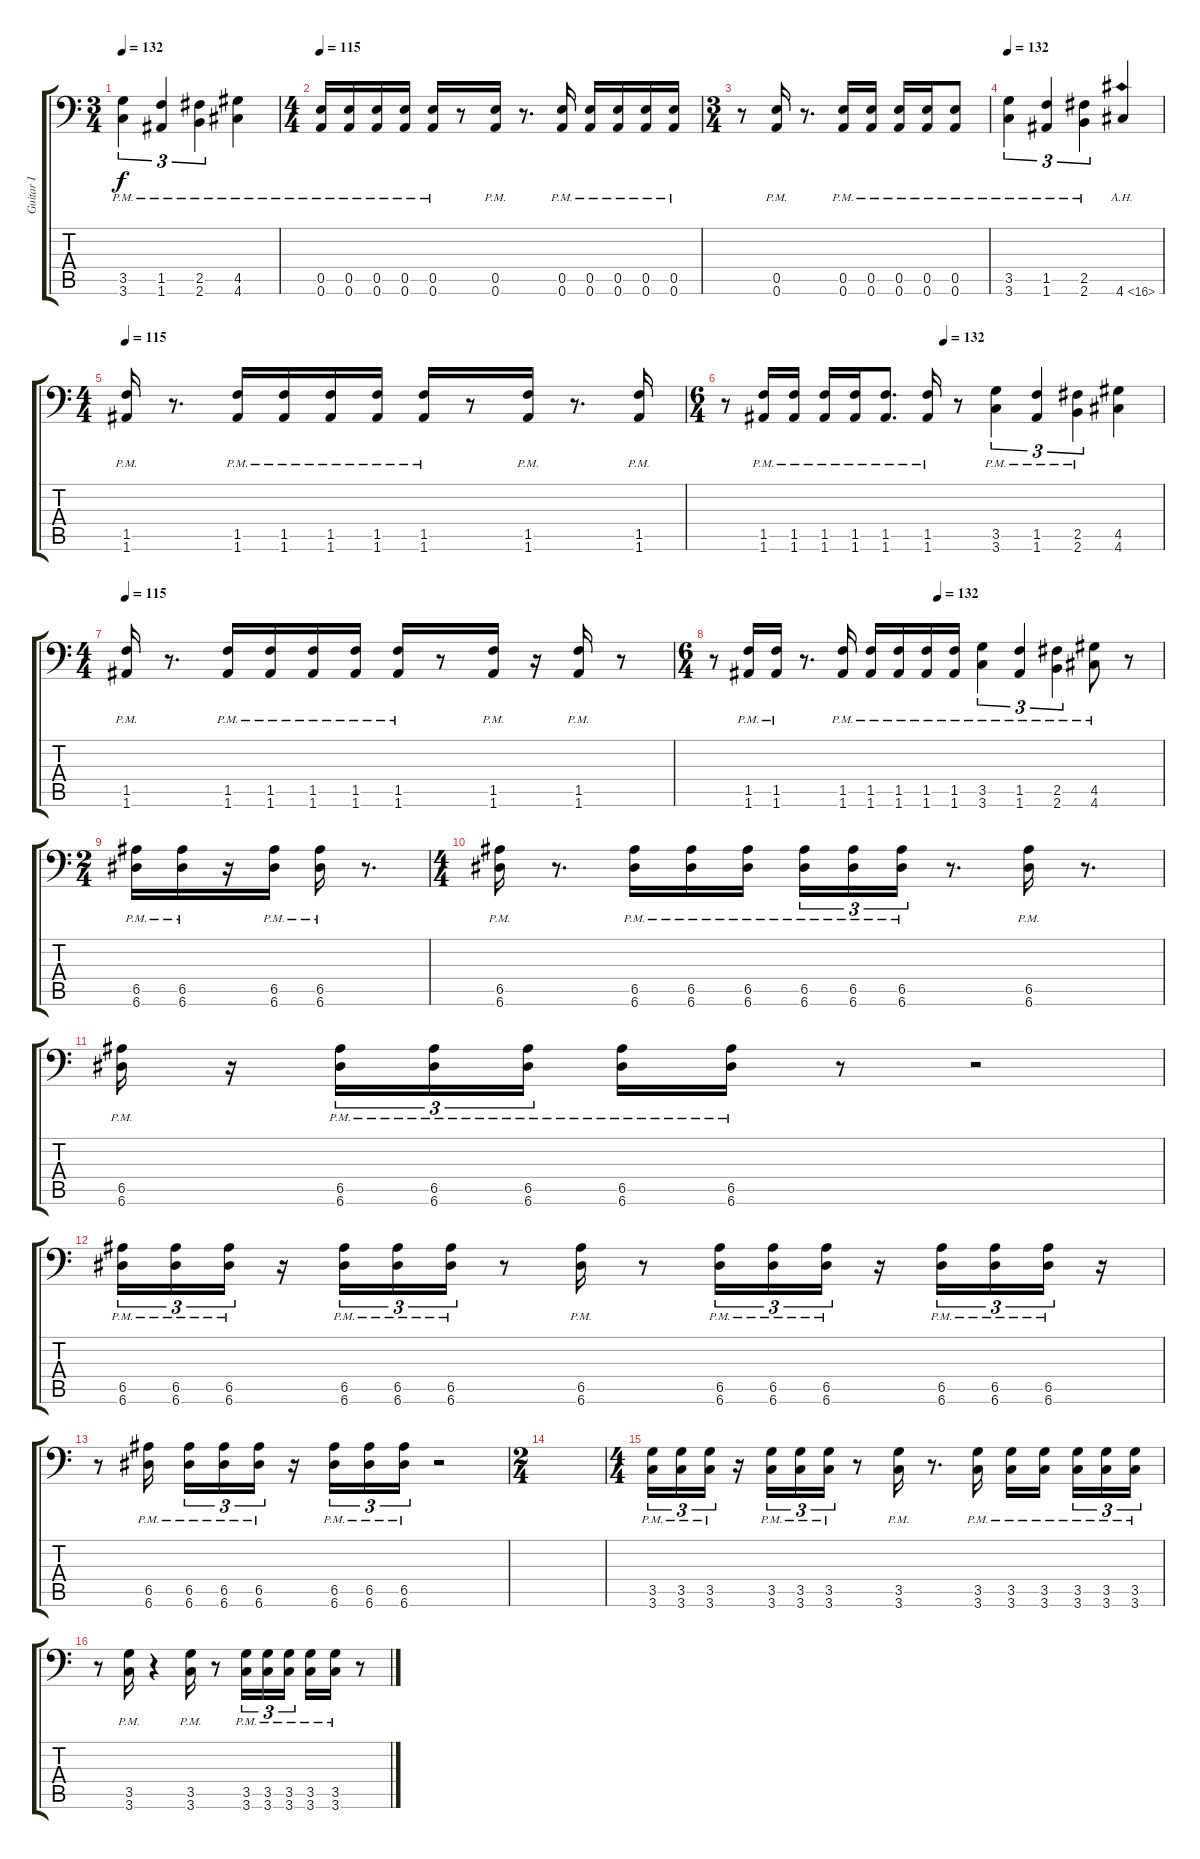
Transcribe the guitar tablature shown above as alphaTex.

\track ("Guitar I" "Guitar I") {instrument distortionguitar}
\staff {score tabs}
\tuning (B3 Gb3 D3 A2 E2 A1) {hide}
\ts (3 4)
\tempo 132
\clef f4
\ks c
(3.5{pm} 3.6{pm}).4{tu (3 2) dy f} (1.5{pm} 1.6{pm}).4{tu (3 2)} (2.5{pm} 2.6{pm}).4{tu (3 2)} (4.5{pm} 4.6{pm}).4 |
\ts (4 4)
\tempo 115
(0.5{pm} 0.6{pm}).16 (0.5{pm} 0.6{pm}).16 (0.5{pm} 0.6{pm}).16 (0.5{pm} 0.6{pm}).16 (0.5{pm} 0.6{pm}).16 r.8 (0.5{pm} 0.6{pm}).16 r.8{d} (0.5{pm} 0.6{pm}).16 (0.5{pm} 0.6{pm}).16 (0.5{pm} 0.6{pm}).16 (0.5{pm} 0.6{pm}).16 (0.5{pm} 0.6{pm}).16 |
\ts (3 4)
r.8 (0.5{pm} 0.6{pm}).16 r.8{d} (0.5{pm} 0.6{pm}).16 (0.5{pm} 0.6{pm}).16 (0.5{pm} 0.6{pm}).16 (0.5{pm} 0.6{pm}).16 (0.5{pm} 0.6{pm}).8 |
\tempo 132
(3.5{pm} 3.6{pm}).4{tu (3 2)} (1.5{pm} 1.6{pm}).4{tu (3 2)} (2.5{pm} 2.6{pm}).4{tu (3 2)} 4.6{ah 12}.4 |
\ts (4 4)
\tempo 115
(1.5{pm} 1.6{pm}).16 r.8{d} (1.5{pm} 1.6{pm}).16 (1.5{pm} 1.6{pm}).16 (1.5{pm} 1.6{pm}).16 (1.5{pm} 1.6{pm}).16 (1.5{pm} 1.6{pm}).16 r.8 (1.5{pm} 1.6{pm}).16 r.8{d} (1.5{pm} 1.6{pm}).16 |
\ts (6 4)
\tempo (132 0.5)
r.8 (1.5{pm} 1.6{pm}).16 (1.5{pm} 1.6{pm}).16 (1.5{pm} 1.6{pm}).16 (1.5{pm} 1.6{pm}).16 (1.5{pm} 1.6{pm}).8{d} (1.5{pm} 1.6{pm}).16 r.8 (3.5{pm} 3.6{pm}).4{tu (3 2)} (1.5{pm} 1.6{pm}).4{tu (3 2)} (2.5{pm} 2.6{pm}).4{tu (3 2)} (4.5 4.6).4 |
\ts (4 4)
\tempo 115
(1.5{pm} 1.6{pm}).16 r.8{d} (1.5{pm} 1.6{pm}).16 (1.5{pm} 1.6{pm}).16 (1.5{pm} 1.6{pm}).16 (1.5{pm} 1.6{pm}).16 (1.5{pm} 1.6{pm}).16 r.8 (1.5{pm} 1.6{pm}).16 r.16 (1.5{pm} 1.6{pm}).16 r.8 |
\ts (6 4)
\tempo (132 0.5)
r.8 (1.5{pm} 1.6{pm}).16 (1.5{pm} 1.6{pm}).16 r.8{d} (1.5{pm} 1.6{pm}).16 (1.5{pm} 1.6{pm}).16 (1.5{pm} 1.6{pm}).16 (1.5{pm} 1.6{pm}).16 (1.5{pm} 1.6{pm}).16 (3.5{pm} 3.6{pm}).4{tu (3 2)} (1.5{pm} 1.6{pm}).4{tu (3 2)} (2.5{pm} 2.6{pm}).4{tu (3 2)} (4.5{pm} 4.6{pm}).8 r.8 |
\ts (2 4)
(6.5{pm} 6.6{pm}).16 (6.5{pm} 6.6{pm}).16 r.16 (6.5{pm} 6.6{pm}).16 (6.5{pm} 6.6{pm}).16 r.8{d} |
\ts (4 4)
(6.5{pm} 6.6{pm}).16 r.8{d} (6.5{pm} 6.6{pm}).16 (6.5{pm} 6.6{pm}).16 (6.5{pm} 6.6{pm}).16{beam splitsecondary} (6.5{pm} 6.6{pm}).16{tu (3 2)} (6.5{pm} 6.6{pm}).16{tu (3 2)} (6.5{pm} 6.6{pm}).16{tu (3 2)} r.8{d} (6.5{pm} 6.6{pm}).16 r.8{d} |
(6.5{pm} 6.6{pm}).16 r.16 (6.5{pm} 6.6{pm}).16{tu (3 2)} (6.5{pm} 6.6{pm}).16{tu (3 2)} (6.5{pm} 6.6{pm}).16{tu (3 2)} (6.5{pm} 6.6{pm}).16 (6.5{pm} 6.6{pm}).16 r.8 r.2 |
(6.5{pm} 6.6{pm}).16{tu (3 2)} (6.5{pm} 6.6{pm}).16{tu (3 2)} (6.5{pm} 6.6{pm}).16{tu (3 2)} r.16 (6.5{pm} 6.6{pm}).16{tu (3 2)} (6.5{pm} 6.6{pm}).16{tu (3 2)} (6.5{pm} 6.6{pm}).16{tu (3 2)} r.8 (6.5{pm} 6.6{pm}).16 r.8 (6.5{pm} 6.6{pm}).16{tu (3 2)} (6.5{pm} 6.6{pm}).16{tu (3 2)} (6.5{pm} 6.6{pm}).16{tu (3 2)} r.16 (6.5{pm} 6.6{pm}).16{tu (3 2)} (6.5{pm} 6.6{pm}).16{tu (3 2)} (6.5{pm} 6.6{pm}).16{tu (3 2)} r.16 |
r.8 (6.5{pm} 6.6{pm}).16{beam splitsecondary} (6.5{pm} 6.6{pm}).16{tu (3 2)} (6.5{pm} 6.6{pm}).16{tu (3 2)} (6.5{pm} 6.6{pm}).16{tu (3 2)} r.16 (6.5{pm} 6.6{pm}).16{tu (3 2)} (6.5{pm} 6.6{pm}).16{tu (3 2)} (6.5{pm} 6.6{pm}).16{tu (3 2)} r.2 |
\ts (2 4)
|
\ts (4 4)
(3.5{pm} 3.6{pm}).16{tu (3 2)} (3.5{pm} 3.6{pm}).16{tu (3 2)} (3.5{pm} 3.6{pm}).16{tu (3 2)} r.16 (3.5{pm} 3.6{pm}).16{tu (3 2)} (3.5{pm} 3.6{pm}).16{tu (3 2)} (3.5{pm} 3.6{pm}).16{tu (3 2)} r.8 (3.5{pm} 3.6{pm}).16 r.8{d} (3.5{pm} 3.6{pm}).16 (3.5{pm} 3.6{pm}).16 (3.5{pm} 3.6{pm}).16{beam splitsecondary} (3.5{pm} 3.6{pm}).16{tu (3 2)} (3.5{pm} 3.6{pm}).16{tu (3 2)} (3.5{pm} 3.6{pm}).16{tu (3 2)} |
r.8 (3.5{pm} 3.6{pm}).16 r.4 (3.5{pm} 3.6{pm}).16 r.8 (3.5{pm} 3.6{pm}).16{tu (3 2)} (3.5{pm} 3.6{pm}).16{tu (3 2)} (3.5{pm} 3.6{pm}).16{tu (3 2)} (3.5{pm} 3.6{pm}).16 (3.5{pm} 3.6{pm}).16 r.8
